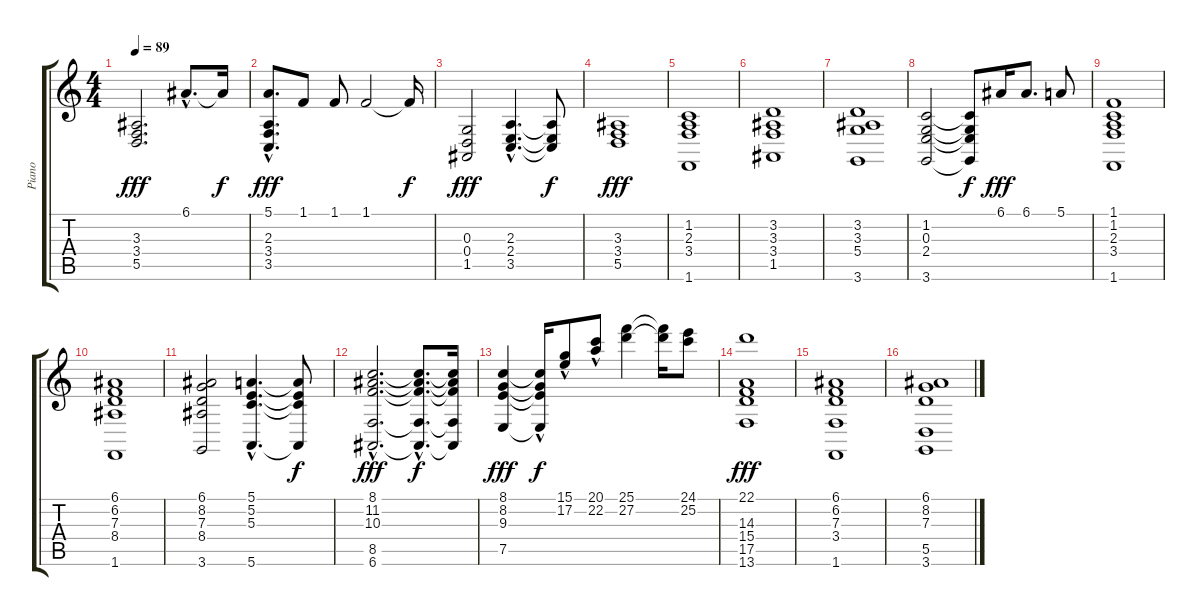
\track ("Piano" "Piano") {instrument acousticgrandpiano}
\staff {score tabs}
\tuning (E4 B3 G3 D3 A2 E2) {hide}
\ts (4 4)
\tempo 89
\clef g2
\ks c
(3.3 3.4 5.5).2{d dy fff} 6.1{hac}.8{d} 6.1{t}.16{dy f} |
(5.1{hac} 2.3 3.4 3.5).8{d dy fff} 1.1.8 1.1.8 1.1.2 1.1{t}.16{dy f} |
(0.3 0.4 1.5).2{dy fff} (2.3{hac} 2.4{hac} 3.5{hac}).4{d} (2.3{t} 2.4{t} 3.5{t}).8{dy f} |
(3.3 3.4 5.5).1{dy fff} |
(1.2 2.3 3.4 1.6).1 |
(3.2 3.3 3.4 1.5).1 |
(3.2 3.3 5.4 3.6).1 |
(1.2 0.3 2.4 3.6).2 (1.2{t} 0.3{t} 2.4{t} 3.6{t}).8{dy f} 6.1.16{dy fff} 6.1.8{d} 5.1.8 |
(1.1 1.2 2.3 3.4 1.6).1 |
(6.1 6.2 7.3 8.4 1.6).1 |
(6.1 8.2 7.3 8.4 3.6).2 (5.1{hac} 5.2{hac} 5.3{hac} 5.6{hac}).4{d} (5.1{t} 5.2{t} 5.3{t} 5.6{t}).8{dy f} |
(8.1{hac} 11.2{hac} 10.3{hac} 8.5{hac} 6.6{hac}).2{d dy fff} (8.1{hac t} 11.2{hac t} 10.3{hac t} 8.5{hac t} 6.6{hac t}).8{d dy f} (8.1{t} 11.2{t} 10.3{t} 8.5{t} 6.6{t}).16 |
(8.1 8.2 9.3 7.5).4{dy fff} (8.1{hac t} 8.2{hac t} 9.3{hac t} 7.5{hac t}).16{dy f} (15.1{hac} 17.2{hac}).8 (20.1{hac} 22.2).8 (25.1 27.2).4 (25.1{t} 27.2{t}).16 (24.1 25.2).8 |
(22.1 14.3 15.4 17.5 13.6).1{dy fff} |
(6.1 6.2 7.3 3.4 1.6).1 |
(6.1 8.2 7.3 5.5 3.6).1
